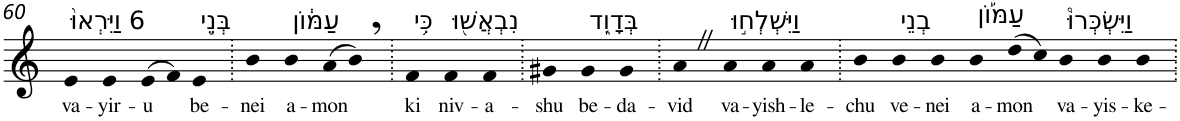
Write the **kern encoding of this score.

**kern	**text
*part1	*part1
*staff1	*staff1
*I"Piano	*
*I'Pno	*
!!LO:PB:g=z
*clefG2	*
*k[]	*
=60	=60
!LO:TX:a:t=6 וַיִּרְאוּ֙	!
!	!LO:LY:b
4e	va-
!	!LO:LY:b
4e	-yir-
!	!LO:LY:b
(>8e	-u
8f)	.
!LO:TX:a:t=בְּנֵ֣י	!
!	!LO:LY:b
4e	be-
=61.	=61.
!	!LO:LY:b
4b	-nei
!LO:TX:a:t=עַמּ֔וֹן	!
!	!LO:LY:b
4b	a-
!	!LO:LY:b
(>8a	-mon
8b,)	.
=62.	=62.
!LO:TX:a:t=כִּ֥י	!
!	!LO:LY:b
4f	ki
!LO:TX:a:t=נִבְאֲשׁ֖וּ	!
!	!LO:LY:b
4f	niv-
!	!LO:LY:b
4f	-a-
=63.	=63.
!	!LO:LY:b
4g#X	-shu
!LO:TX:a:t=בְּדָוִ֑ד	!
!	!LO:LY:b
4g#	be-
!	!LO:LY:b
4g#	-da-
=64.	=64.
!	!LO:LY:b
4aZ	-vid
!LO:TX:a:t=וַיִּשְׁלְח֣וּ	!
!	!LO:LY:b
4a	va-
!	!LO:LY:b
4a	-yish-
!	!LO:LY:b
4a	-le-
=65.	=65.
!	!LO:LY:b
4b	-chu
!LO:TX:a:t=בְנֵי	!
!	!LO:LY:b
4b	ve-
!	!LO:LY:b
4b	-nei
!LO:TX:a:t=עַמּ֡וֹן	!
!	!LO:LY:b
4b	a-
!	!LO:LY:b
(>8dd	-mon
8cc)	.
!LO:TX:a:t=וַיִּשְׂכְּרוּ֩	!
!	!LO:LY:b
4b	va-
!	!LO:LY:b
4b	-yis-
!	!LO:LY:b
4b	-ke-
=.	=.
*-	*-
